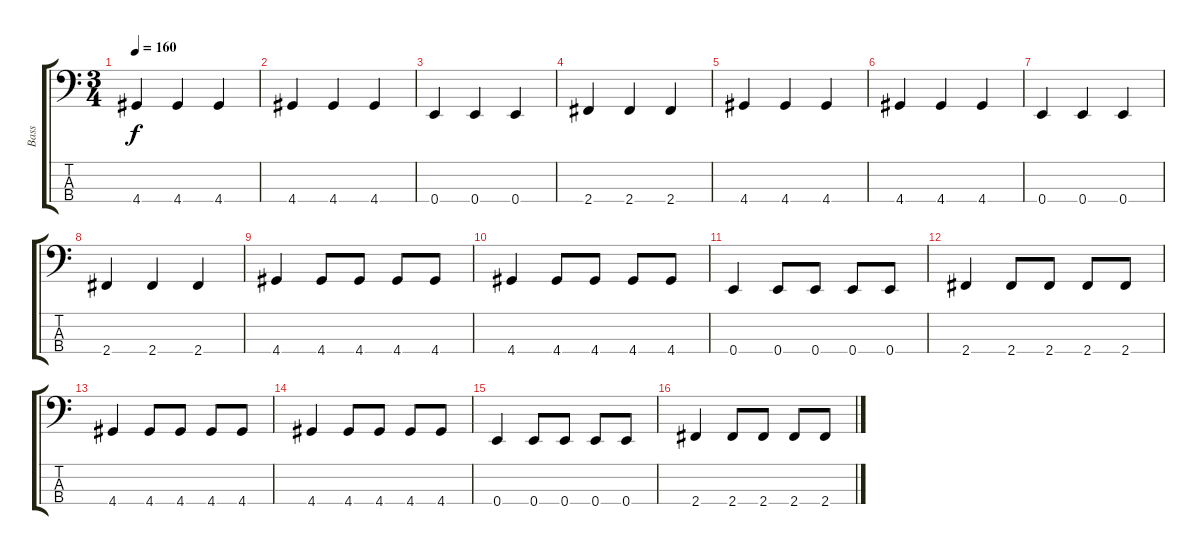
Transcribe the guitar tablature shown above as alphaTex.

\track ("Bass" "Bass") {instrument electricbassfinger}
\staff {score tabs}
\tuning (G2 D2 A1 E1) {hide}
\ts (3 4)
\tempo 160
\clef f4
\ks c
4.4.4{dy f} 4.4.4 4.4.4 |
4.4.4 4.4.4 4.4.4 |
0.4.4 0.4.4 0.4.4 |
2.4.4 2.4.4 2.4.4 |
4.4.4 4.4.4 4.4.4 |
4.4.4 4.4.4 4.4.4 |
0.4.4 0.4.4 0.4.4 |
2.4.4 2.4.4 2.4.4 |
4.4.4 4.4.8 4.4.8 4.4.8 4.4.8 |
4.4.4 4.4.8 4.4.8 4.4.8 4.4.8 |
0.4.4 0.4.8 0.4.8 0.4.8 0.4.8 |
2.4.4 2.4.8 2.4.8 2.4.8 2.4.8 |
4.4.4 4.4.8 4.4.8 4.4.8 4.4.8 |
4.4.4 4.4.8 4.4.8 4.4.8 4.4.8 |
0.4.4 0.4.8 0.4.8 0.4.8 0.4.8 |
2.4.4 2.4.8 2.4.8 2.4.8 2.4.8
